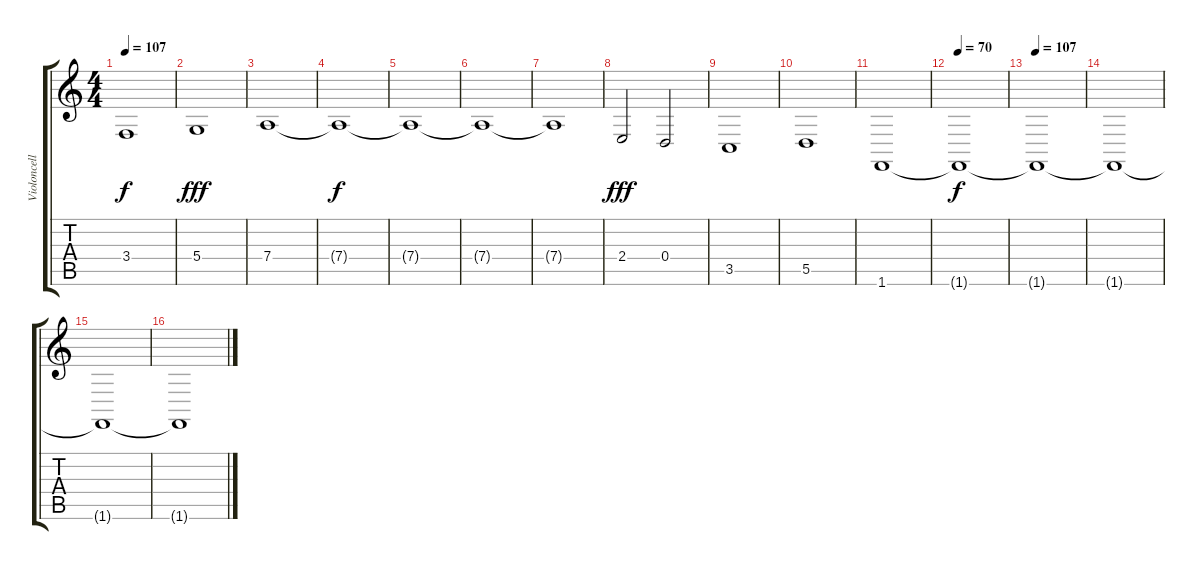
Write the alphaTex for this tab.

\track ("Violoncello" "Violoncell") {instrument cello}
\staff {score tabs}
\tuning (E4 B3 G3 D3 A2 E2) {hide}
\ts (4 4)
\tempo 107
\clef g2
\ks c
3.4{t}.1{dy f} |
5.4.1{dy fff} |
7.4.1 |
7.4{t}.1{dy f} |
7.4{t}.1 |
7.4{t}.1 |
7.4{t}.1 |
2.4.2{dy fff} 0.4.2 |
3.5.1 |
5.5.1 |
1.6.1 |
\tempo 70
1.6{t}.1{dy f volume 8} |
\tempo 107
1.6{t}.1 |
1.6{t}.1 |
1.6{t}.1 |
1.6{t}.1
